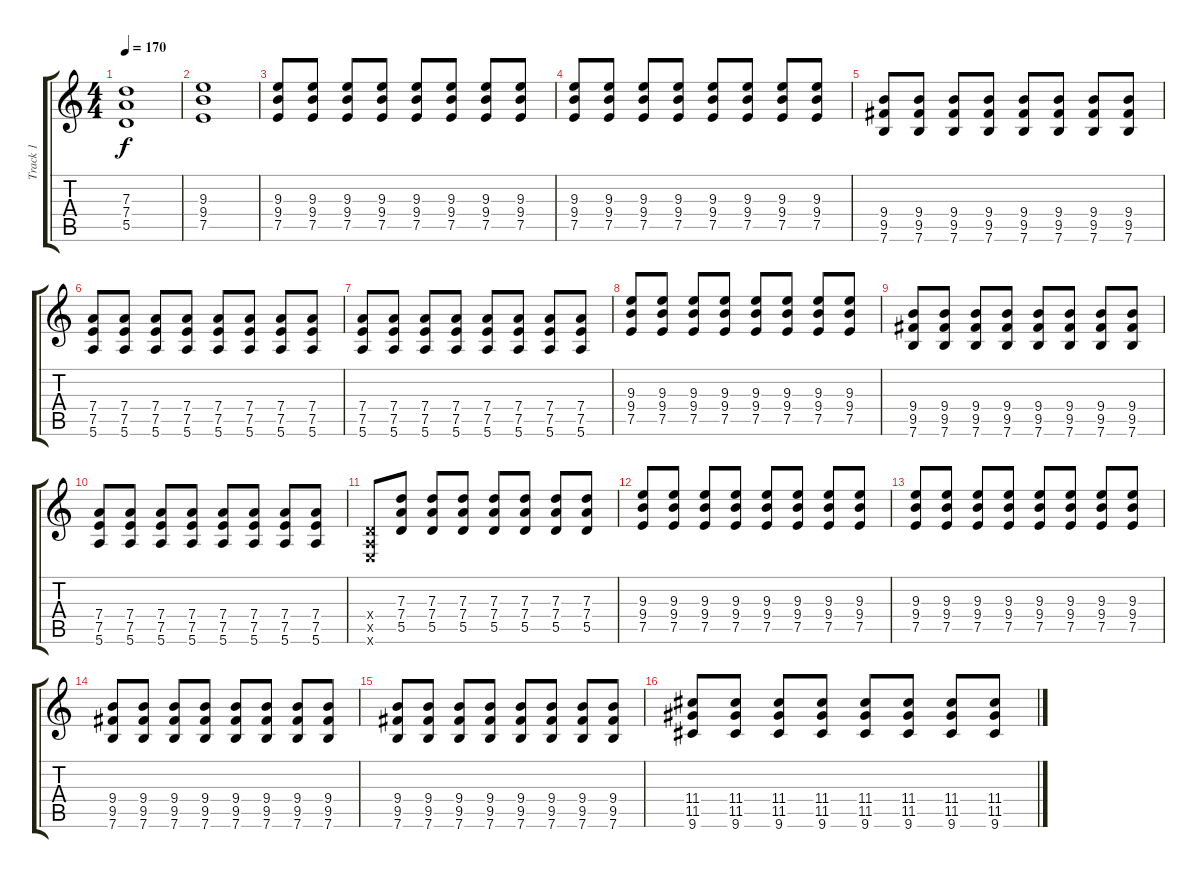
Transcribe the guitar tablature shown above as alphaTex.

\track ("Track 1" "Track 1") {instrument overdrivenguitar}
\staff {score tabs}
\tuning (E4 B3 G3 D3 A2 E2) {hide}
\ts (4 4)
\tempo 170
\clef g2
\ks c
(7.3 7.4 5.5).1{dy f} |
(9.3 9.4 7.5).1 |
(9.3 9.4 7.5).8 (9.3 9.4 7.5).8 (9.3 9.4 7.5).8 (9.3 9.4 7.5).8 (9.3 9.4 7.5).8 (9.3 9.4 7.5).8 (9.3 9.4 7.5).8 (9.3 9.4 7.5).8 |
(9.3 9.4 7.5).8 (9.3 9.4 7.5).8 (9.3 9.4 7.5).8 (9.3 9.4 7.5).8 (9.3 9.4 7.5).8 (9.3 9.4 7.5).8 (9.3 9.4 7.5).8 (9.3 9.4 7.5).8 |
(9.4 9.5 7.6).8 (9.4 9.5 7.6).8 (9.4 9.5 7.6).8 (9.4 9.5 7.6).8 (9.4 9.5 7.6).8 (9.4 9.5 7.6).8 (9.4 9.5 7.6).8 (9.4 9.5 7.6).8 |
(7.4 7.5 5.6).8 (7.4 7.5 5.6).8 (7.4 7.5 5.6).8 (7.4 7.5 5.6).8 (7.4 7.5 5.6).8 (7.4 7.5 5.6).8 (7.4 7.5 5.6).8 (7.4 7.5 5.6).8 |
(7.4 7.5 5.6).8 (7.4 7.5 5.6).8 (7.4 7.5 5.6).8 (7.4 7.5 5.6).8 (7.4 7.5 5.6).8 (7.4 7.5 5.6).8 (7.4 7.5 5.6).8 (7.4 7.5 5.6).8 |
(9.3 9.4 7.5).8 (9.3 9.4 7.5).8 (9.3 9.4 7.5).8 (9.3 9.4 7.5).8 (9.3 9.4 7.5).8 (9.3 9.4 7.5).8 (9.3 9.4 7.5).8 (9.3 9.4 7.5).8 |
(9.4 9.5 7.6).8 (9.4 9.5 7.6).8 (9.4 9.5 7.6).8 (9.4 9.5 7.6).8 (9.4 9.5 7.6).8 (9.4 9.5 7.6).8 (9.4 9.5 7.6).8 (9.4 9.5 7.6).8 |
(7.4 7.5 5.6).8 (7.4 7.5 5.6).8 (7.4 7.5 5.6).8 (7.4 7.5 5.6).8 (7.4 7.5 5.6).8 (7.4 7.5 5.6).8 (7.4 7.5 5.6).8 (7.4 7.5 5.6).8 |
(0.4{x} 0.5{x} 0.6{x}).8 (7.3 7.4 5.5).8 (7.3 7.4 5.5).8 (7.3 7.4 5.5).8 (7.3 7.4 5.5).8 (7.3 7.4 5.5).8 (7.3 7.4 5.5).8 (7.3 7.4 5.5).8 |
(9.3 9.4 7.5).8 (9.3 9.4 7.5).8 (9.3 9.4 7.5).8 (9.3 9.4 7.5).8 (9.3 9.4 7.5).8 (9.3 9.4 7.5).8 (9.3 9.4 7.5).8 (9.3 9.4 7.5).8 |
(9.3 9.4 7.5).8 (9.3 9.4 7.5).8 (9.3 9.4 7.5).8 (9.3 9.4 7.5).8 (9.3 9.4 7.5).8 (9.3 9.4 7.5).8 (9.3 9.4 7.5).8 (9.3 9.4 7.5).8 |
(9.4 9.5 7.6).8 (9.4 9.5 7.6).8 (9.4 9.5 7.6).8 (9.4 9.5 7.6).8 (9.4 9.5 7.6).8 (9.4 9.5 7.6).8 (9.4 9.5 7.6).8 (9.4 9.5 7.6).8 |
(9.4 9.5 7.6).8 (9.4 9.5 7.6).8 (9.4 9.5 7.6).8 (9.4 9.5 7.6).8 (9.4 9.5 7.6).8 (9.4 9.5 7.6).8 (9.4 9.5 7.6).8 (9.4 9.5 7.6).8 |
(11.4 11.5 9.6).8 (11.4 11.5 9.6).8 (11.4 11.5 9.6).8 (11.4 11.5 9.6).8 (11.4 11.5 9.6).8 (11.4 11.5 9.6).8 (11.4 11.5 9.6).8 (11.4 11.5 9.6).8
